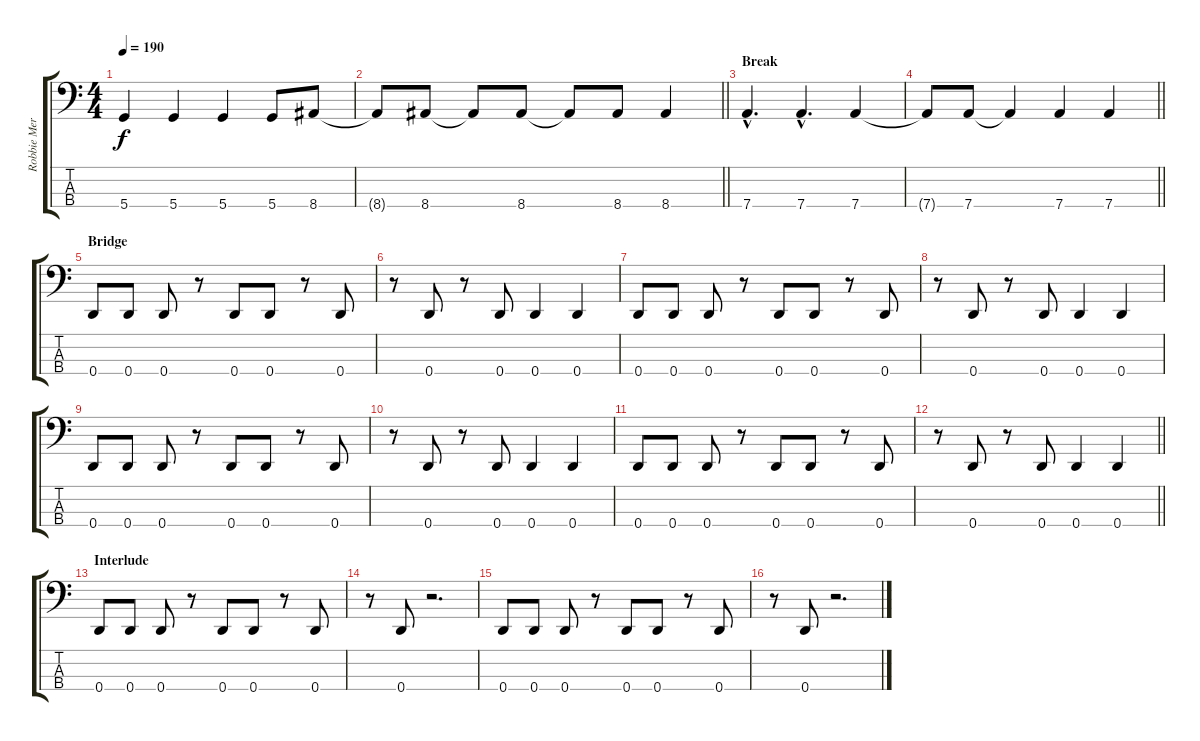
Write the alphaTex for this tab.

\track ("Robbie Merril" "Robbie Mer") {instrument electricbasspick}
\staff {score tabs}
\tuning (G2 D2 A1 D1) {hide}
\ts (4 4)
\tempo 190
\clef f4
\ks c
5.4.4{dy f} 5.4.4 5.4.4 5.4.8 8.4.8 |
\barLineRight lightlight
8.4{t}.8 8.4.8 8.4{t}.8 8.4.8 8.4{t}.8 8.4.8 8.4.4 |
\section ("" "Break")
7.4{hac}.4{d} 7.4{hac}.4{d} 7.4.4 |
\barLineRight lightlight
7.4{t}.8 7.4.8 7.4{t}.4 7.4.4 7.4.4 |
\section ("" "Bridge")
0.4.8 0.4.8 0.4.8 r.8 0.4.8 0.4.8 r.8 0.4.8 |
r.8 0.4.8 r.8 0.4.8 0.4.4 0.4.4 |
0.4.8 0.4.8 0.4.8 r.8 0.4.8 0.4.8 r.8 0.4.8 |
r.8 0.4.8 r.8 0.4.8 0.4.4 0.4.4 |
0.4.8 0.4.8 0.4.8 r.8 0.4.8 0.4.8 r.8 0.4.8 |
r.8 0.4.8 r.8 0.4.8 0.4.4 0.4.4 |
0.4.8 0.4.8 0.4.8 r.8 0.4.8 0.4.8 r.8 0.4.8 |
\barLineRight lightlight
r.8 0.4.8 r.8 0.4.8 0.4.4 0.4.4 |
\section ("" "Interlude")
0.4.8 0.4.8 0.4.8 r.8 0.4.8 0.4.8 r.8 0.4.8 |
r.8 0.4.8 r.2{d} |
0.4.8 0.4.8 0.4.8 r.8 0.4.8 0.4.8 r.8 0.4.8 |
r.8 0.4.8 r.2{d}
